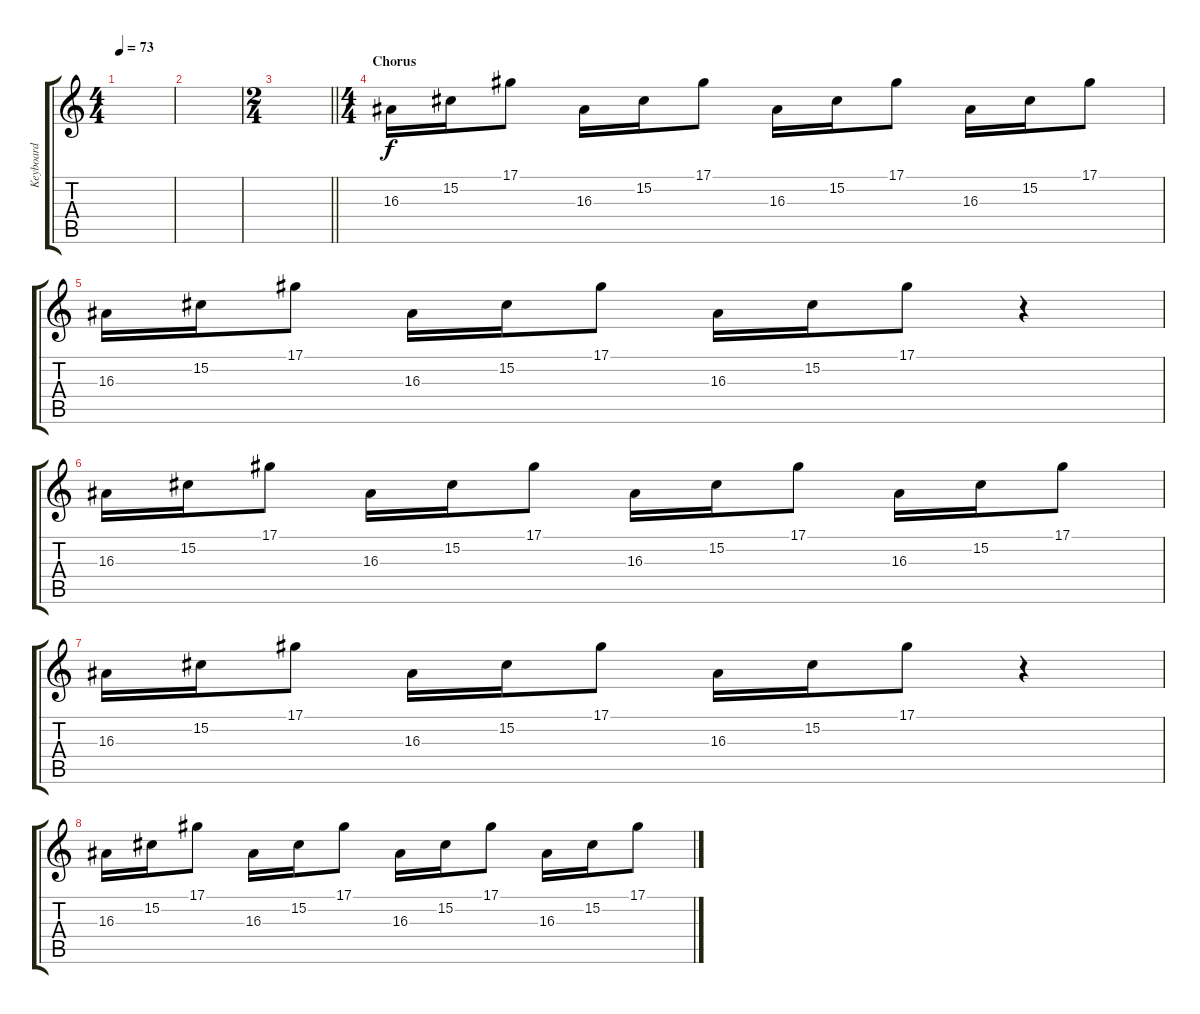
\track ("Keyboard" "Keyboard") {instrument electricpiano1}
\staff {score tabs}
\tuning (Eb4 Bb3 Gb3 Db3 Ab2 Eb2) {hide}
\ts (4 4)
\tempo 73
\clef g2
\ks c
|
|
\ts (2 4)
\barLineRight lightlight
|
\ts (4 4)
\section ("" "Chorus")
16.3.16 15.2.16 17.1.8 16.3.16 15.2.16 17.1.8 16.3.16 15.2.16 17.1.8 16.3.16 15.2.16 17.1.8 |
16.3.16 15.2.16 17.1.8 16.3.16 15.2.16 17.1.8 16.3.16 15.2.16 17.1.8 r.4 |
16.3.16 15.2.16 17.1.8 16.3.16 15.2.16 17.1.8 16.3.16 15.2.16 17.1.8 16.3.16 15.2.16 17.1.8 |
16.3.16 15.2.16 17.1.8 16.3.16 15.2.16 17.1.8 16.3.16 15.2.16 17.1.8 r.4 |
16.3.16 15.2.16 17.1.8 16.3.16 15.2.16 17.1.8 16.3.16 15.2.16 17.1.8 16.3.16 15.2.16 17.1.8
